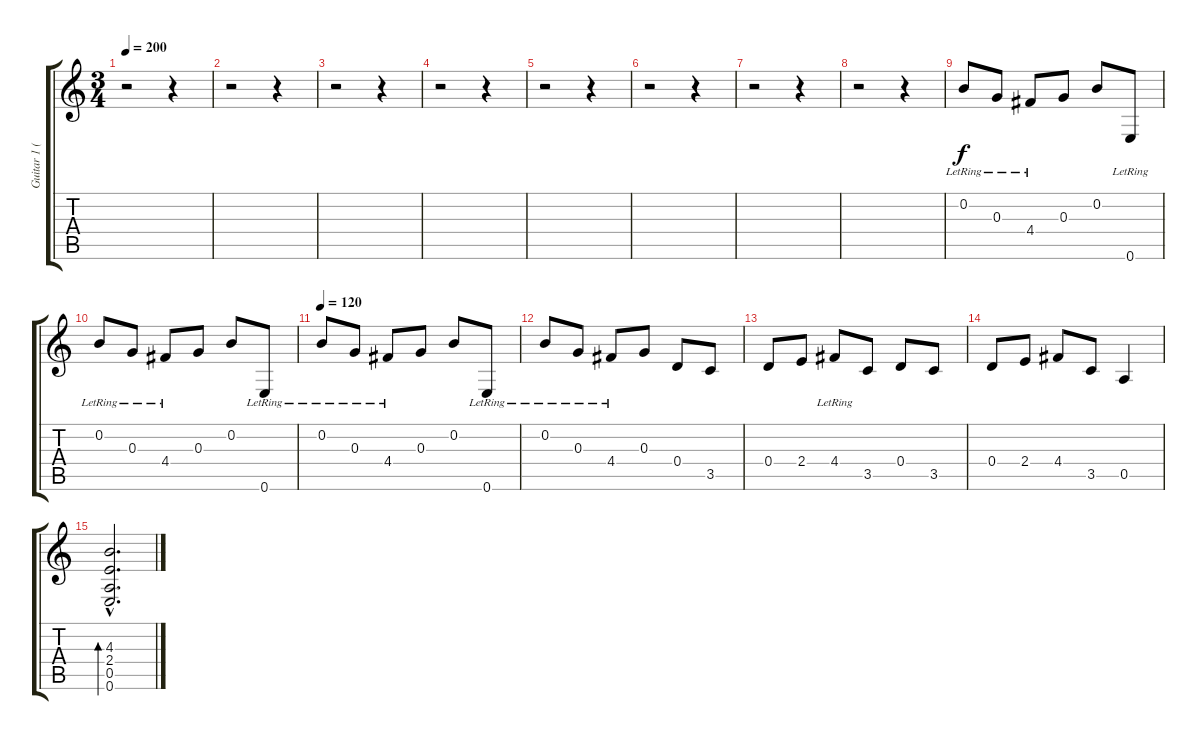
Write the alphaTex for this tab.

\track ("Guitar 1 (clean)" "Guitar 1 (") {instrument electricguitarclean}
\staff {score tabs}
\tuning (E4 B3 G3 D3 A2 E2) {hide}
\ts (3 4)
\tempo 200
\clef g2
\ks c
r.2{dy fff} r.4 |
r.2 r.4 |
r.2 r.4 |
r.2 r.4 |
r.2 r.4 |
r.2 r.4 |
r.2 r.4 |
r.2 r.4 |
0.2{lr}.8{dy f instrument acousticguitarsteel} 0.3{lr}.8 4.4{lr}.8 0.3.8 0.2.8 0.6{lr}.8 |
0.2{lr}.8 0.3{lr}.8 4.4{lr}.8 0.3.8 0.2.8 0.6{lr}.8 |
\tempo 120
0.2{lr}.8 0.3{lr}.8 4.4{lr}.8 0.3.8 0.2.8 0.6{lr}.8 |
0.2{lr}.8 0.3{lr}.8 4.4{lr}.8 0.3.8 0.4.8 3.5.8 |
0.4.8 2.4.8 4.4{lr}.8 3.5.8 0.4.8 3.5.8 |
0.4.8 2.4.8 4.4.8 3.5.8 0.5.4 |
(4.3{hac} 2.4{hac} 0.5{hac} 0.6{hac}).2{d bd 480}
